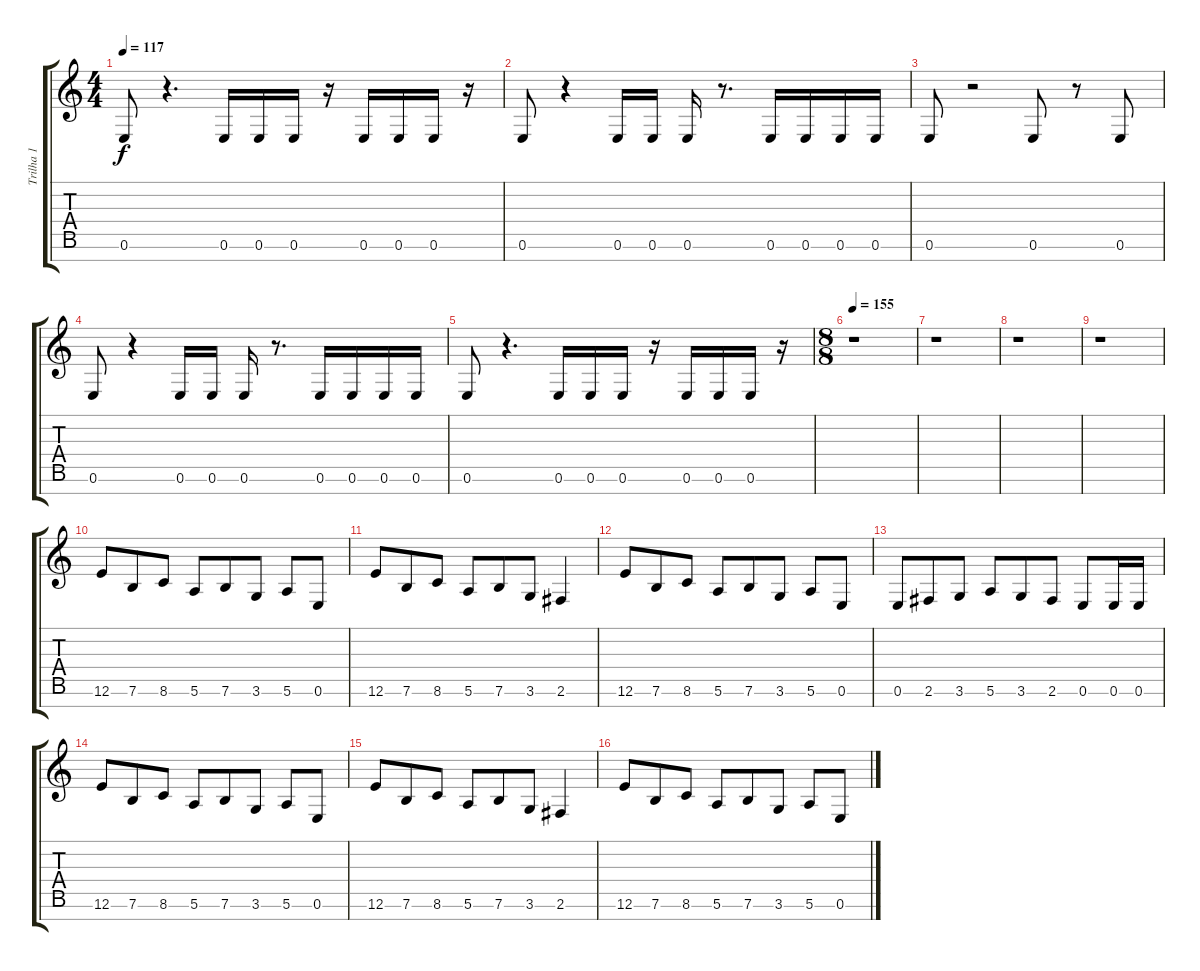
\track ("Trilha 1" "Trilha 1") {instrument distortionguitar}
\staff {score tabs}
\tuning (E4 B3 G3 D3 A2 E2 B1) {hide}
\ts (4 4)
\tempo 117
\clef g2
\ks c
0.6.8{dy f} r.4{d} 0.6.16 0.6.16 0.6.16 r.16 0.6.16 0.6.16 0.6.16 r.16 |
0.6.8 r.4 0.6.16 0.6.16 0.6.16 r.8{d} 0.6.16 0.6.16 0.6.16 0.6.16 |
0.6.8 r.2 0.6.8 r.8 0.6.8 |
0.6.8 r.4 0.6.16 0.6.16 0.6.16 r.8{d} 0.6.16 0.6.16 0.6.16 0.6.16 |
0.6.8 r.4{d} 0.6.16 0.6.16 0.6.16 r.16 0.6.16 0.6.16 0.6.16 r.16 |
\ts (8 8)
\tempo 155
r.1 |
r.1 |
r.1 |
r.1 |
12.6.8 7.6.8 8.6.8 5.6.8 7.6.8 3.6.8 5.6.8 0.6.8 |
12.6.8 7.6.8 8.6.8 5.6.8 7.6.8 3.6.8 2.6.4 |
12.6.8 7.6.8 8.6.8 5.6.8 7.6.8 3.6.8 5.6.8 0.6.8 |
0.6.8 2.6.8 3.6.8 5.6.8 3.6.8 2.6.8 0.6.8 0.6.16 0.6.16 |
12.6.8 7.6.8 8.6.8 5.6.8 7.6.8 3.6.8 5.6.8 0.6.8 |
12.6.8 7.6.8 8.6.8 5.6.8 7.6.8 3.6.8 2.6.4 |
12.6.8 7.6.8 8.6.8 5.6.8 7.6.8 3.6.8 5.6.8 0.6.8
